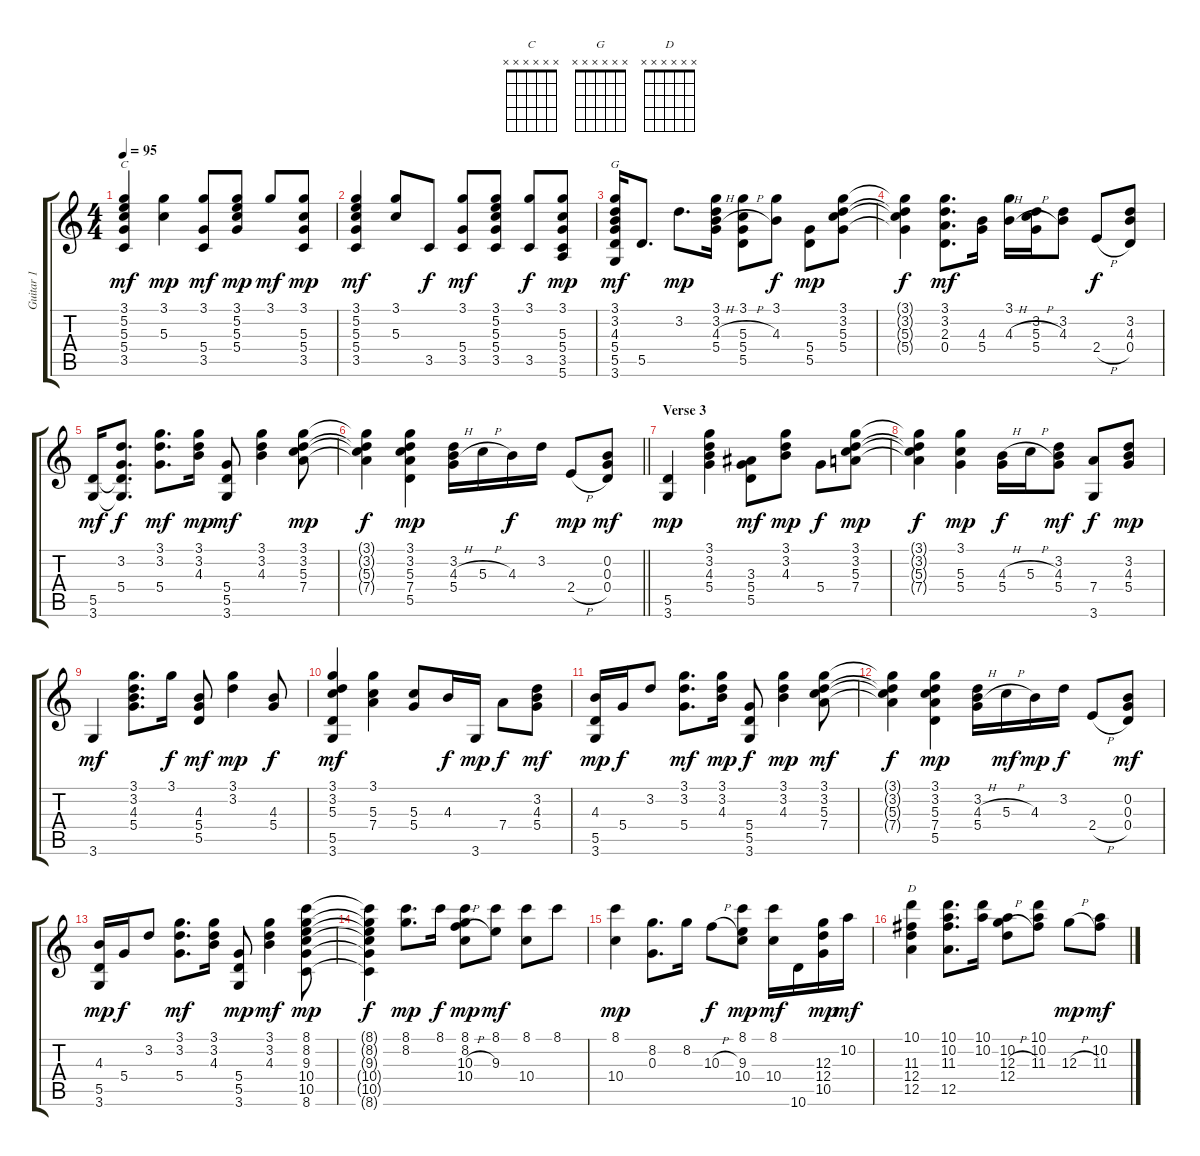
\track ("Guitar 1" "Guitar 1") {instrument electricguitarclean}
\staff {score tabs}
\tuning (E4 B3 G3 D3 A2 E2) {hide}
\chord ("C" x x x x x x)
\chord ("G" x x x x x x)
\chord ("D" x x x x x x)
\ts (4 4)
\tempo 95
\clef g2
\ks c
(3.1 5.2 5.3 5.4 3.5).4{ch "C" dy mf} (3.1 5.3).4{dy mp} (3.1 5.4 3.5).8{dy mf} (3.1 5.2 5.3 5.4).8{dy mp} 3.1.8{dy mf} (3.1 5.3 5.4 3.5).8{dy mp} |
(3.1 5.2 5.3 5.4 3.5).4{dy mf} (3.1 5.3).8 3.5.8{dy f} (3.1 5.4 3.5).8{dy mf} (3.1 5.2 5.3 5.4 3.5).8 (3.1 3.5).8{dy f} (3.1 5.3 5.4 3.5 5.6).8{dy mp} |
(3.1 3.2 4.3 5.4 5.5 3.6).16{ch "G" dy mf} 5.5.8{d} 3.2.8{d dy mp} (3.1 3.2 4.3{h} 5.4).16 (3.1 5.3{h} 5.4 5.5).8 (3.1 4.3).8{dy f} (5.4 5.5).8{dy mp} (3.1 3.2 5.3 5.4).8 |
(3.1{t} 3.2{t} 5.3{t} 5.4{t}).4{dy f} (3.1 3.2 2.3 0.4).8{d dy mf} (4.3 5.4).16 (3.1 4.3{h}).16 (3.2 5.3{h} 5.4).16 (3.2 4.3).8 2.4{h}.8{dy f} (3.2 4.3 0.4).8 |
(5.5 3.6).16{dy mf} (3.2 5.4 5.5{t} 3.6{t}).8{d dy f} (3.1 3.2 5.4).8{d dy mf} (3.1 3.2 4.3).16{dy mp} (5.4 5.5 3.6).8{dy mf} (3.1 3.2 4.3).4 (3.1 3.2 5.3 7.4).8{dy mp} |
\barLineRight lightlight
(3.1{t} 3.2{t} 5.3{t} 7.4{t}).4{dy f} (3.1 3.2 5.3 7.4 5.5).4{dy mp} (3.2 4.3{h} 5.4).16 5.3{h}.16 4.3.16{dy f} 3.2.16 2.4{h}.8{dy mp} (0.2 0.3 0.4).8{dy mf} |
\section ("" "Verse 3")
(5.5 3.6).4{dy mp} (3.1 3.2 4.3 5.4).4 (3.3 5.4 5.5).8{dy mf} (3.1 3.2 4.3).8{dy mp} 5.4.8{dy f} (3.1 3.2 5.3 7.4).8{dy mp} |
(3.1{t} 3.2{t} 5.3{t} 7.4{t}).4{dy f} (3.1 5.3 5.4).4{dy mp} (4.3{h} 5.4).16{dy f} 5.3{h}.16 (3.2 4.3 5.4).8{dy mf} (7.4 3.6).8{dy f} (3.2 4.3 5.4).8{dy mp} |
3.6.4{dy mf} (3.1 3.2 4.3 5.4).8{d} 3.1.16{dy f} (4.3 5.4 5.5).8{dy mf} (3.1 3.2).4{dy mp} (4.3 5.4).8{dy f} |
(3.1 3.2 5.3 5.5 3.6).4{dy mf} (3.1 5.3 7.4).4 (5.3 5.4).8 4.3.16{dy f} 3.6.16{dy mp} 7.4.8{dy f} (3.2 4.3 5.4).8{dy mf} |
(4.3 5.5 3.6).16{dy mp} 5.4.16{dy f} 3.2.8 (3.1 3.2 5.4).8{d dy mf} (3.1 3.2 4.3).16{dy mp} (5.4 5.5 3.6).8{dy f} (3.1 3.2 4.3).4{dy mp} (3.1 3.2 5.3 7.4).8{dy mf} |
(3.1{t} 3.2{t} 5.3{t} 7.4{t}).4{dy f} (3.1 3.2 5.3 7.4 5.5).4{dy mp} (3.2 4.3{h} 5.4).16 5.3{h}.16{dy mf} 4.3.16{dy mp} 3.2.16{dy f} 2.4{h}.8 (0.2 0.3 0.4).8{dy mf} |
(4.3 5.5 3.6).16{dy mp} 5.4.16{dy f} 3.2.8 (3.1 3.2 5.4).8{d dy mf} (3.1 3.2 4.3).16 (5.4 5.5 3.6).8{dy mp} (3.1 3.2 4.3).4{dy mf} (8.1 8.2 9.3 10.4 10.5 8.6).8{dy mp} |
(8.1{t} 8.2{t} 9.3{t} 10.4{t} 10.5{t} 8.6{t}).4{dy f} (8.1 8.2).8{d dy mp} 8.1.16{dy f} (8.1 8.2 10.3{h} 10.4).8{dy mp} (8.1 9.3).8{dy mf} (8.1 10.4).8 8.1.8 |
(8.1 10.4).4{dy mp} (8.2 0.3).8{d} 8.2.16 10.3{h}.8{dy f} (8.1 9.3 10.4).8{dy mp} (8.1 10.4).16{dy mf} 10.6.16 (12.3 12.4 10.5).16{dy mp} 10.2.16{dy mf} |
(10.1 11.3 12.4 12.5).4{ch "D"} (10.1 10.2 11.3 12.5).8{d} (10.1 10.2).16 (10.2 12.3{h} 12.4).8 (10.1 10.2 11.3).8 12.3{h}.8{dy mp} (10.2 11.3).8{dy mf}
